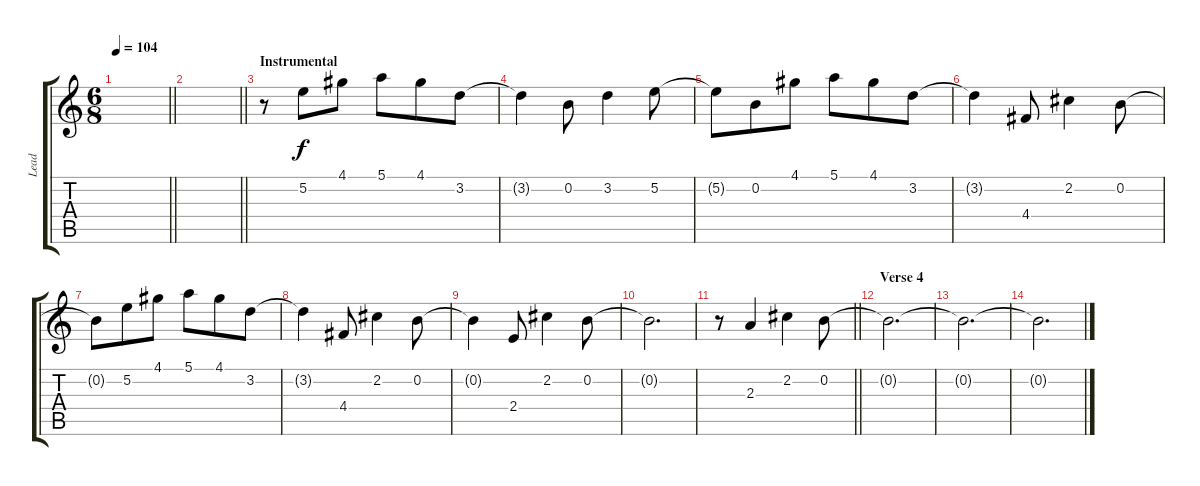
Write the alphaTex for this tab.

\track ("Lead" "Lead") {instrument distortionguitar}
\staff {score tabs}
\tuning (E4 B3 G3 D3 A2 E2) {hide}
\ts (6 8)
\tempo 104
\clef g2
\barLineRight lightlight
\ks c
|
\section ("" "")
\barLineRight lightlight
|
\section ("" "Instrumental")
r.8 5.2.8 4.1.8 5.1.8 4.1.8 3.2.8 |
3.2{t}.4 0.2.8 3.2.4 5.2.8 |
5.2{t}.8 0.2.8 4.1.8 5.1.8 4.1.8 3.2.8 |
3.2{t}.4 4.4.8 2.2.4 0.2.8 |
0.2{t}.8 5.2.8 4.1.8 5.1.8 4.1.8 3.2.8 |
3.2{t}.4 4.4.8 2.2.4 0.2.8 |
0.2{t}.4 2.4.8 2.2.4 0.2.8 |
0.2{t}.2{d} |
\barLineRight lightlight
r.8 2.3.4 2.2.4 0.2.8 |
\section ("" "Verse 4")
0.2{t}.2{d} |
0.2{t}.2{d} |
0.2{t}.2{d}
